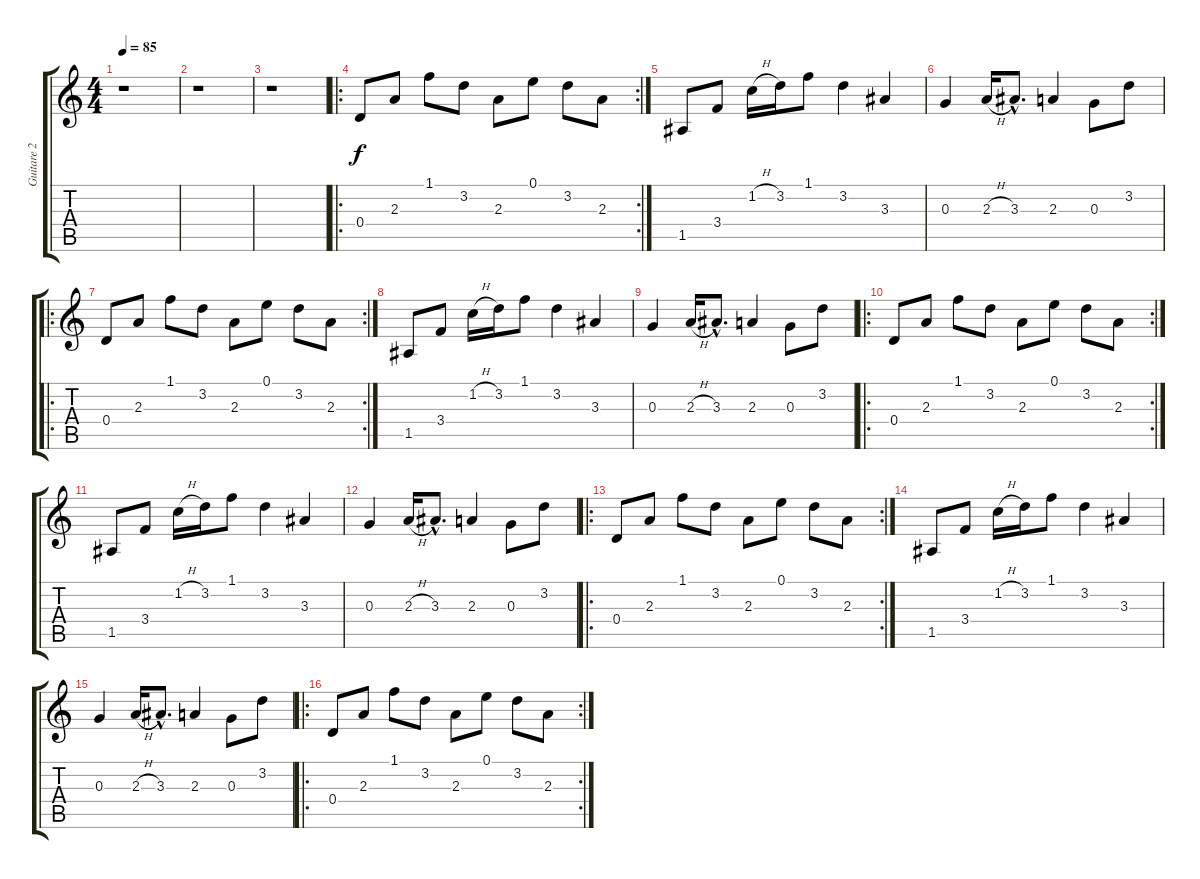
\track ("Guitare 2" "Guitare 2") {instrument acousticguitarnylon}
\staff {score tabs}
\tuning (E4 B3 G3 D3 A2 E2) {hide}
\ts (4 4)
\tempo 85
\clef g2
\ks c
r.1{dy f} |
r.1 |
r.1 |
\ro
\rc 2
0.4.8 2.3.8 1.1.8 3.2.8 2.3.8 0.1.8 3.2.8 2.3.8 |
1.5.8 3.4.8 1.2{h}.16 3.2.16 1.1.8 3.2.4 3.3.4 |
0.3.4 2.3{h}.16 3.3{hac}.8{d} 2.3.4 0.3.8 3.2.8 |
\ro
\rc 2
0.4.8 2.3.8 1.1.8 3.2.8 2.3.8 0.1.8 3.2.8 2.3.8 |
1.5.8 3.4.8 1.2{h}.16 3.2.16 1.1.8 3.2.4 3.3.4 |
0.3.4 2.3{h}.16 3.3{hac}.8{d} 2.3.4 0.3.8 3.2.8 |
\ro
\rc 2
0.4.8 2.3.8 1.1.8 3.2.8 2.3.8 0.1.8 3.2.8 2.3.8 |
1.5.8 3.4.8 1.2{h}.16 3.2.16 1.1.8 3.2.4 3.3.4 |
0.3.4 2.3{h}.16 3.3{hac}.8{d} 2.3.4 0.3.8 3.2.8 |
\ro
\rc 2
0.4.8 2.3.8 1.1.8 3.2.8 2.3.8 0.1.8 3.2.8 2.3.8 |
1.5.8 3.4.8 1.2{h}.16 3.2.16 1.1.8 3.2.4 3.3.4 |
0.3.4 2.3{h}.16 3.3{hac}.8{d} 2.3.4 0.3.8 3.2.8 |
\ro
\rc 2
0.4.8 2.3.8 1.1.8 3.2.8 2.3.8 0.1.8 3.2.8 2.3.8
